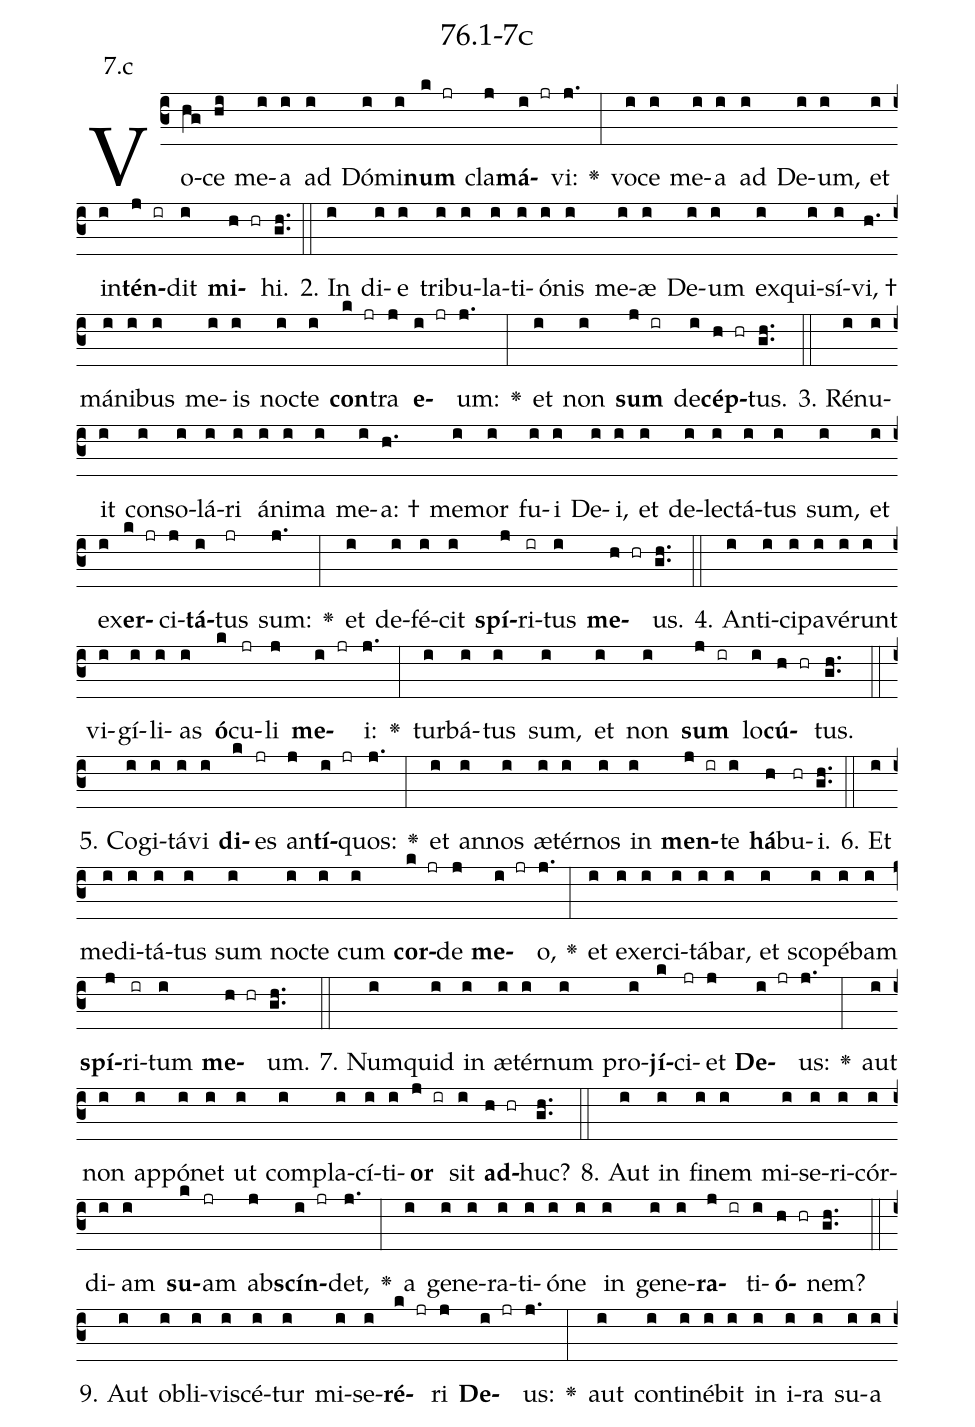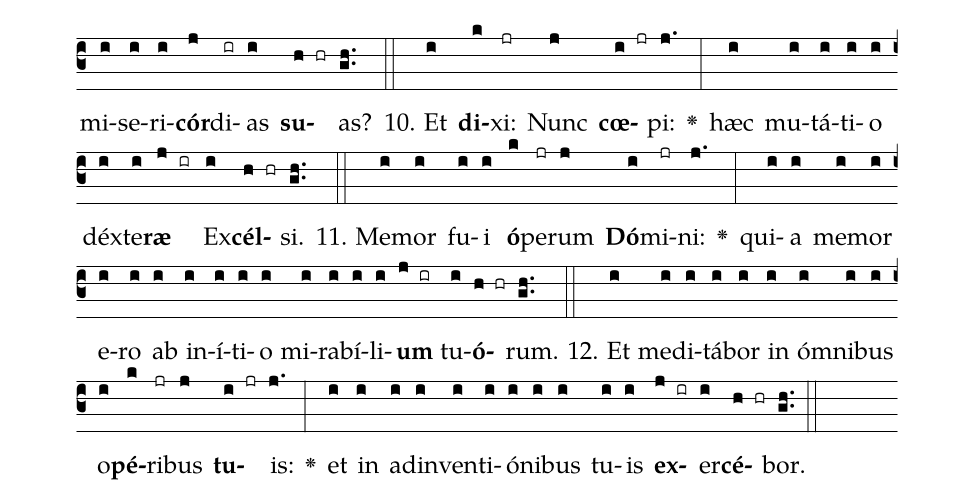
name: 76.1-7c;
annotation: 7.c;
%%
(c3)Vo(hg)ce(hi) me(i)a(i) ad(i) Dó(i)mi(i)<b>num</b>(k jr) cla(j)<b>má</b>(i jr)vi:(j.) <v>\greheightstar</v>(:) vo(i)ce(i) me(i)a(i) ad(i) De(i)um,(i) et(i) in(i)<b>tén</b>(j ir)dit(i) <b>mi</b>(h hr)hi.(gh..) (::)
2. In(i) di(i)e(i) tri(i)bu(i)la(i)ti(i)ó(i)nis(i) me(i)æ(i) De(i)um(i) ex(i)qui(i)sí(i)vi, †(h.) má(i)ni(i)bus(i) me(i)is(i) noc(i)te(i) <b>con</b>(k jr)tra(j) <b>e</b>(i jr)um:(j.) <v>\greheightstar</v>(:) et(i) non(i) <b>sum</b>(j ir) de(i)<b>cép</b>(h hr)tus.(gh..) (::)
3. Ré(i)nu(i)it(i) con(i)so(i)lá(i)ri(i) á(i)ni(i)ma(i) me(i)a: †(h.) me(i)mor(i) fu(i)i(i) De(i)i,(i) et(i) de(i)lec(i)tá(i)tus(i) sum,(i) et(i) ex(i)<b>er</b>(k jr)ci(j)<b>tá</b>(i)tus(jr) sum:(j.) <v>\greheightstar</v>(:) et(i) de(i)fé(i)cit(i) <b>spí</b>(j)ri(ir)tus(i) <b>me</b>(h hr)us.(gh..) (::)
4. An(i)ti(i)ci(i)pa(i)vé(i)runt(i) vi(i)gí(i)li(i)as(i) <b>ó</b>(k)cu(jr)li(j) <b>me</b>(i jr)i:(j.) <v>\greheightstar</v>(:) tur(i)bá(i)tus(i) sum,(i) et(i) non(i) <b>sum</b>(j ir) lo(i)<b>cú</b>(h hr)tus.(gh..) (::)
5. Co(i)gi(i)tá(i)vi(i) <b>di</b>(k)es(jr) an(j)<b>tí</b>(i jr)quos:(j.) <v>\greheightstar</v>(:) et(i) an(i)nos(i) æ(i)tér(i)nos(i) in(i) <b>men</b>(j ir)te(i) <b>há</b>(h)bu(hr)i.(gh..) (::)
6. Et(i) me(i)di(i)tá(i)tus(i) sum(i) noc(i)te(i) cum(i) <b>cor</b>(k jr)de(j) <b>me</b>(i jr)o,(j.) <v>\greheightstar</v>(:) et(i) ex(i)er(i)ci(i)tá(i)bar,(i) et(i) sco(i)pé(i)bam(i) <b>spí</b>(j)ri(ir)tum(i) <b>me</b>(h hr)um.(gh..) (::)
7. Num(i)quid(i) in(i) æ(i)tér(i)num(i) pro(i)<b>jí</b>(k)ci(jr)et(j) <b>De</b>(i jr)us:(j.) <v>\greheightstar</v>(:) aut(i) non(i) ap(i)pó(i)net(i) ut(i) com(i)pla(i)cí(i)ti(i)<b>or</b>(j ir) sit(i) <b>ad</b>(h hr)huc?(gh..) (::)
8. Aut(i) in(i) fi(i)nem(i) mi(i)se(i)ri(i)cór(i)di(i)am(i) <b>su</b>(k)am(jr) ab(j)<b>scín</b>(i jr)det,(j.) <v>\greheightstar</v>(:) a(i) ge(i)ne(i)ra(i)ti(i)ó(i)ne(i) in(i) ge(i)ne(i)<b>ra</b>(j ir)ti(i)<b>ó</b>(h hr)nem?(gh..) (::)
9. Aut(i) ob(i)li(i)vi(i)scé(i)tur(i) mi(i)se(i)<b>ré</b>(k jr)ri(j) <b>De</b>(i jr)us:(j.) <v>\greheightstar</v>(:) aut(i) con(i)ti(i)né(i)bit(i) in(i) i(i)ra(i) su(i)a(i) mi(i)se(i)ri(i)<b>cór</b>(j)di(ir)as(i) <b>su</b>(h hr)as?(gh..) (::)
10. Et(i) <b>di</b>(k)xi:(jr) Nunc(j) <b>cœ</b>(i jr)pi:(j.) <v>\greheightstar</v>(:) hæc(i) mu(i)tá(i)ti(i)o(i) déx(i)te(i)<b>ræ</b>(j ir) Ex(i)<b>cél</b>(h hr)si.(gh..) (::)
11. Me(i)mor(i) fu(i)i(i) <b>ó</b>(k)pe(jr)rum(j) <b>Dó</b>(i)mi(jr)ni:(j.) <v>\greheightstar</v>(:) qui(i)a(i) me(i)mor(i) e(i)ro(i) ab(i) in(i)í(i)ti(i)o(i) mi(i)ra(i)bí(i)li(i)<b>um</b>(j ir) tu(i)<b>ó</b>(h hr)rum.(gh..) (::)
12. Et(i) me(i)di(i)tá(i)bor(i) in(i) óm(i)ni(i)bus(i) o(i)<b>pé</b>(k)ri(jr)bus(j) <b>tu</b>(i jr)is:(j.) <v>\greheightstar</v>(:) et(i) in(i) ad(i)in(i)ven(i)ti(i)ó(i)ni(i)bus(i) tu(i)is(i) <b>ex</b>(j ir)er(i)<b>cé</b>(h hr)bor.(gh..) (::)
